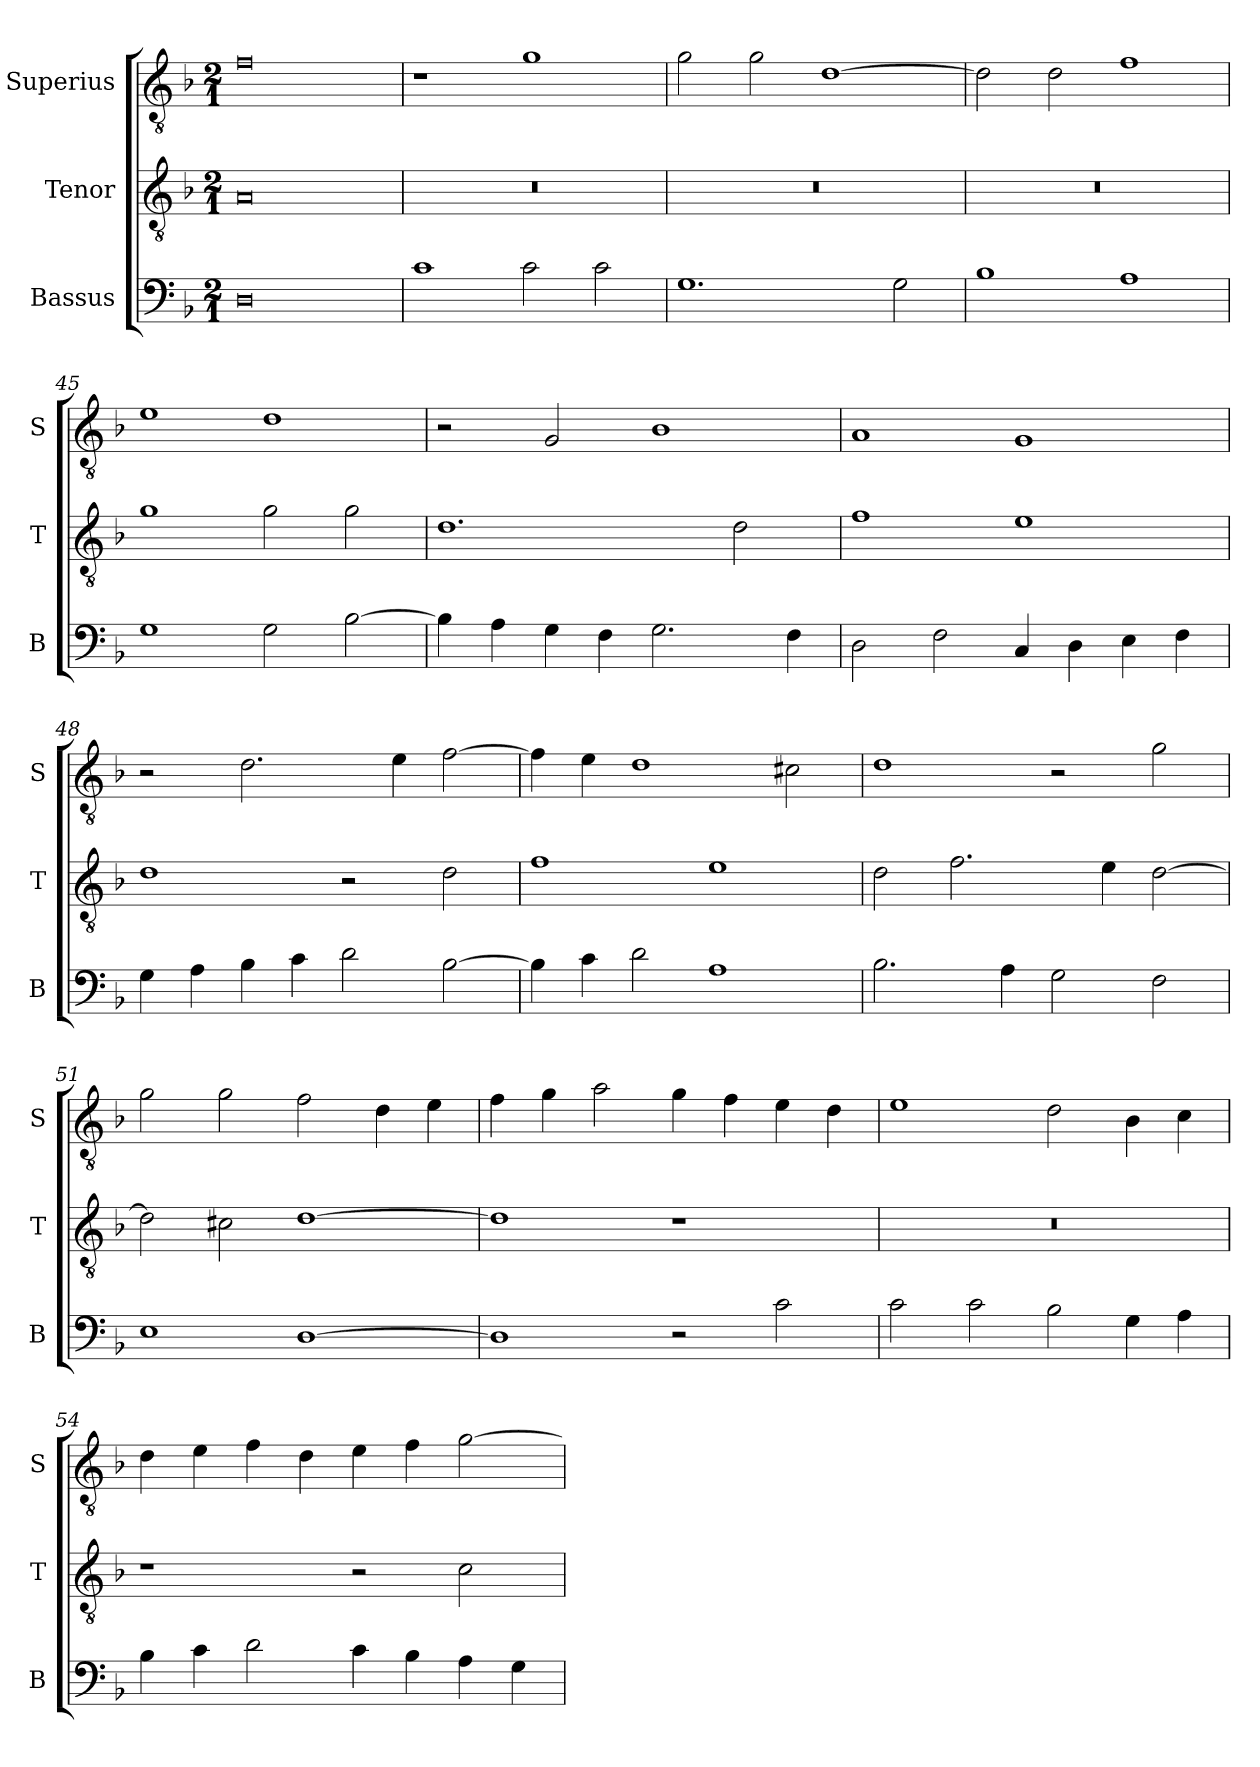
**kern	**kern	**kern
*part3	*part2	*part1
*staff3	*staff2	*staff1
*I"Bassus	*I"Tenor	*I"Superius
*I'B	*I'T	*I'S
*clefF4	*clefGv2	*clefGv2
*k[b-]	*k[b-]	*k[b-]
*F:	*F:	*F:
*M2/1	*M2/1	*M2/1
=	=	=
0D	0A	0f
=42	=42	=42
1c	0r	1r
2c	.	1g
2c	.	.
=43	=43	=43
1.G	0r	2g
.	.	2g
.	.	[1d
2G	.	.
=44	=44	=44
1B-	0r	2d]
.	.	2d
1A	.	1f
=45	=45	=45
1G	1g	1e
2G	2g	1d
[2B-	2g	.
=46	=46	=46
4B-]	1.d	2r
4A	.	.
4G	.	2G
4F	.	.
2.G	.	1B-
.	2d	.
4F	.	.
=47	=47	=47
2D	1f	1A
2F	.	.
4C	1e	1G
4D	.	.
4E	.	.
4F	.	.
=48	=48	=48
4G	1d	2r
4A	.	.
4B-	.	2.d
4c	.	.
2d	2r	.
.	.	4e
[2B-	2d	[2f
=49	=49	=49
4B-]	1f	4f]
4c	.	4e
2d	.	1d
1A	1e	.
.	.	2c#X
=50	=50	=50
2.B-	2d	1d
.	2.f	.
4A	.	.
2G	.	2r
.	4e	.
2F	[2d	2g
=51	=51	=51
1E	2d]	2g
.	2c#X	2g
[1D	[1d	2f
.	.	4d
.	.	4e
=52	=52	=52
1D]	1d]	4f
.	.	4g
.	.	2a
2r	1r	4g
.	.	4f
2c	.	4e
.	.	4d
=53	=53	=53
2c	0r	1e
2c	.	.
2B-	.	2d
4G	.	4B-
4A	.	4c
=54	=54	=54
4B-	1r	4d
4c	.	4e
2d	.	4f
.	.	4d
4c	2r	4e
4B-	.	4f
4A	2c	[2g
4G	.	.
=	=	=
*-	*-	*-
